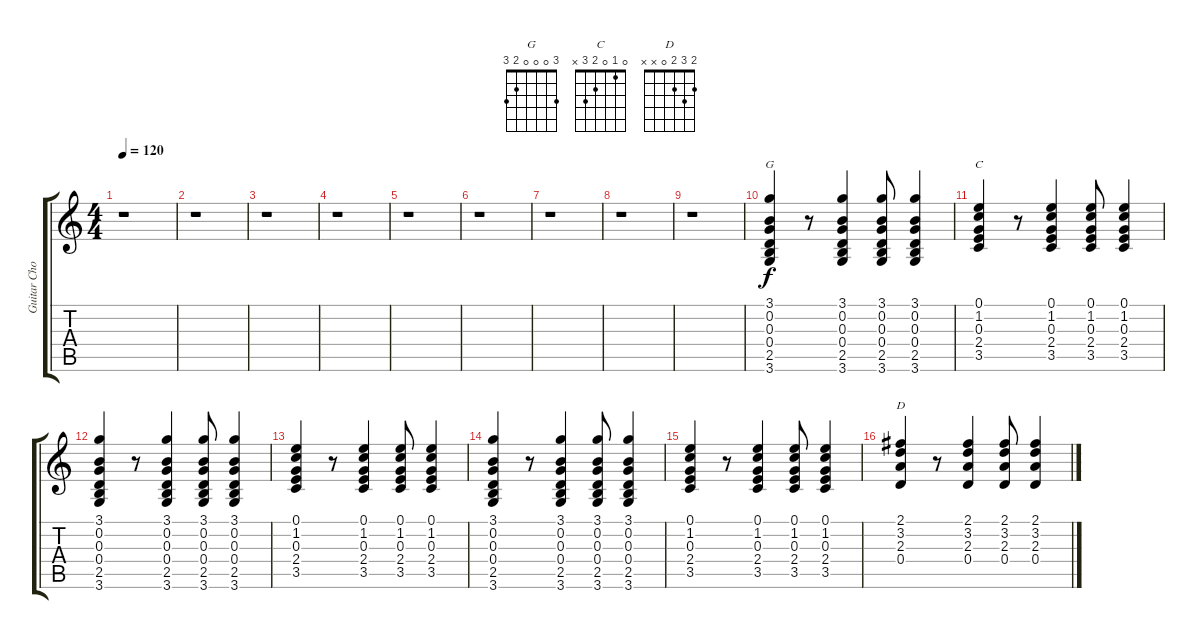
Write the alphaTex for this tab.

\track ("Guitar Chorus" "Guitar Cho") {instrument distortionguitar}
\staff {score tabs}
\tuning (E4 B3 G3 D3 A2 E2) {hide}
\chord ("G" 3 0 0 0 2 3)
\chord ("C" 0 1 0 2 3 x)
\chord ("D" 2 3 2 0 x x)
\ts (4 4)
\tempo 120
\clef g2
\ks c
r.1{dy f} |
r.1 |
r.1 |
r.1 |
r.1 |
r.1 |
r.1 |
r.1 |
r.1 |
(3.1 0.2 0.3 0.4 2.5 3.6).4{ch "G"} r.8 (3.1 0.2 0.3 0.4 2.5 3.6).4 (3.1 0.2 0.3 0.4 2.5 3.6).8 (3.1 0.2 0.3 0.4 2.5 3.6).4 |
(0.1 1.2 0.3 2.4 3.5).4{ch "C"} r.8 (0.1 1.2 0.3 2.4 3.5).4 (0.1 1.2 0.3 2.4 3.5).8 (0.1 1.2 0.3 2.4 3.5).4 |
(3.1 0.2 0.3 0.4 2.5 3.6).4 r.8 (3.1 0.2 0.3 0.4 2.5 3.6).4 (3.1 0.2 0.3 0.4 2.5 3.6).8 (3.1 0.2 0.3 0.4 2.5 3.6).4 |
(0.1 1.2 0.3 2.4 3.5).4 r.8 (0.1 1.2 0.3 2.4 3.5).4 (0.1 1.2 0.3 2.4 3.5).8 (0.1 1.2 0.3 2.4 3.5).4 |
(3.1 0.2 0.3 0.4 2.5 3.6).4 r.8 (3.1 0.2 0.3 0.4 2.5 3.6).4 (3.1 0.2 0.3 0.4 2.5 3.6).8 (3.1 0.2 0.3 0.4 2.5 3.6).4 |
(0.1 1.2 0.3 2.4 3.5).4 r.8 (0.1 1.2 0.3 2.4 3.5).4 (0.1 1.2 0.3 2.4 3.5).8 (0.1 1.2 0.3 2.4 3.5).4 |
(2.1 3.2 2.3 0.4).4{ch "D"} r.8 (2.1 3.2 2.3 0.4).4 (2.1 3.2 2.3 0.4).8 (2.1 3.2 2.3 0.4).4
